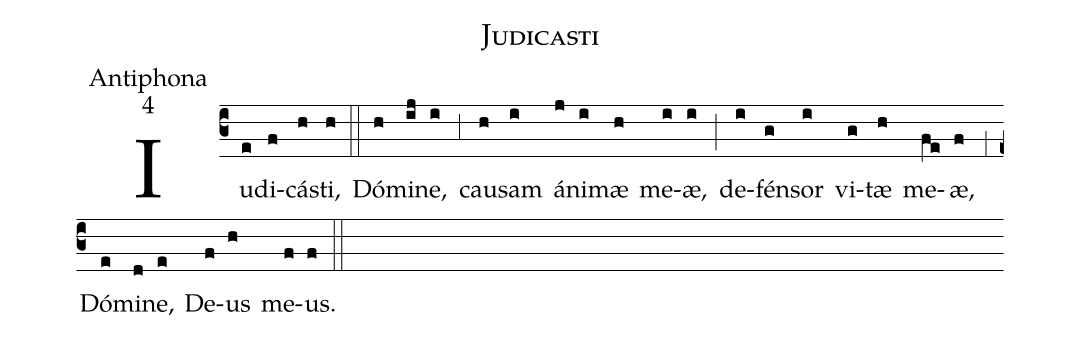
name:Judicasti;
office-part:Antiphona;
mode:4;
%%
(c3) Iu(e)di(f)cá(h)sti,(h) (::)
Dó(h)mi(ij)ne,(i) (,3) cau(h)sam(i) á(j)ni(i)mæ(h) me(i)æ,(i) (;) de(i)fén(g)sor(i) vi(g)tæ(h) me(fe)æ,(f) (,1) Dó(e)mi(d)ne,(e) De(f)us(h) me(f)us.(f) (::)
